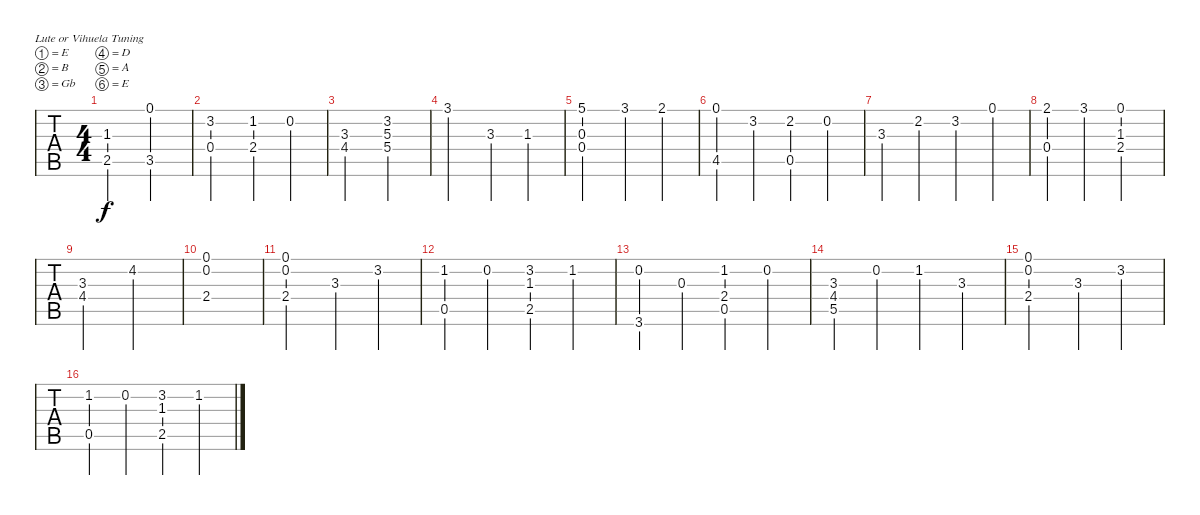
\bracketExtendMode groupsimilarinstruments
\singleTrackTrackNamePolicy hidden
\multiTrackTrackNamePolicy hidden
\firstSystemTrackNameOrientation horizontal
\otherSystemsTrackNameOrientation horizontal
\track ("Guitar Standard" "Guitar Sta") {instrument acousticguitarsteel}
\staff {tabs}
\tuning (E4 B3 Gb3 D3 A2 E2)
\ts (4 4)
\tempo (120 hide)
\clef g2
\scale
0.955864
\ks c
(1.3 2.5).2{dy f} (0.1 3.5).2 |
\scale
0.955864 (3.2 0.4).2 (1.2 2.4).4 0.2.4 |
\scale
0.955864 (3.3 4.4).2 (3.2 5.3 5.4).2 |
\scale
0.955864 3.1.2 3.3.4 1.3.4 |
\scale
0.955864 (5.1 0.3 0.4).2 3.1.4 2.1.4 |
\scale
0.955864 (0.1 4.5).4 3.2.4 (2.2 0.5).4 0.2.4 |
\scale
1.26482 3.3.4 2.2.4 3.2.4 0.1.4 |
\scale
0.955864 (2.1 0.4).4 3.1.4 (0.1 1.3 2.4).2 |
\scale
0.955864 (3.3 4.4).2 4.2.2 |
\scale
0.955864 (0.1 0.2 2.4).1 |
\scale
0.955864 (0.1 0.2 2.4).2 3.3.4 3.2.4 |
\scale
0.955864 (1.2 0.5).4 0.2.4 (3.2 1.3 2.5).4 1.2.4 |
\scale
0.955864 (0.2 3.6).4 0.3.4 (1.2 2.4 0.5).4 0.2.4 |
\scale
1.26482 (3.3 4.4 5.5).4 0.2.4 1.2.4 3.3.4 |
\scale
0.955864 (0.1 0.2 2.4).2 3.3.4 3.2.4 |
\scale
0.955864 (1.2 0.5).4 0.2.4 (3.2 1.3 2.5).4 1.2.4
